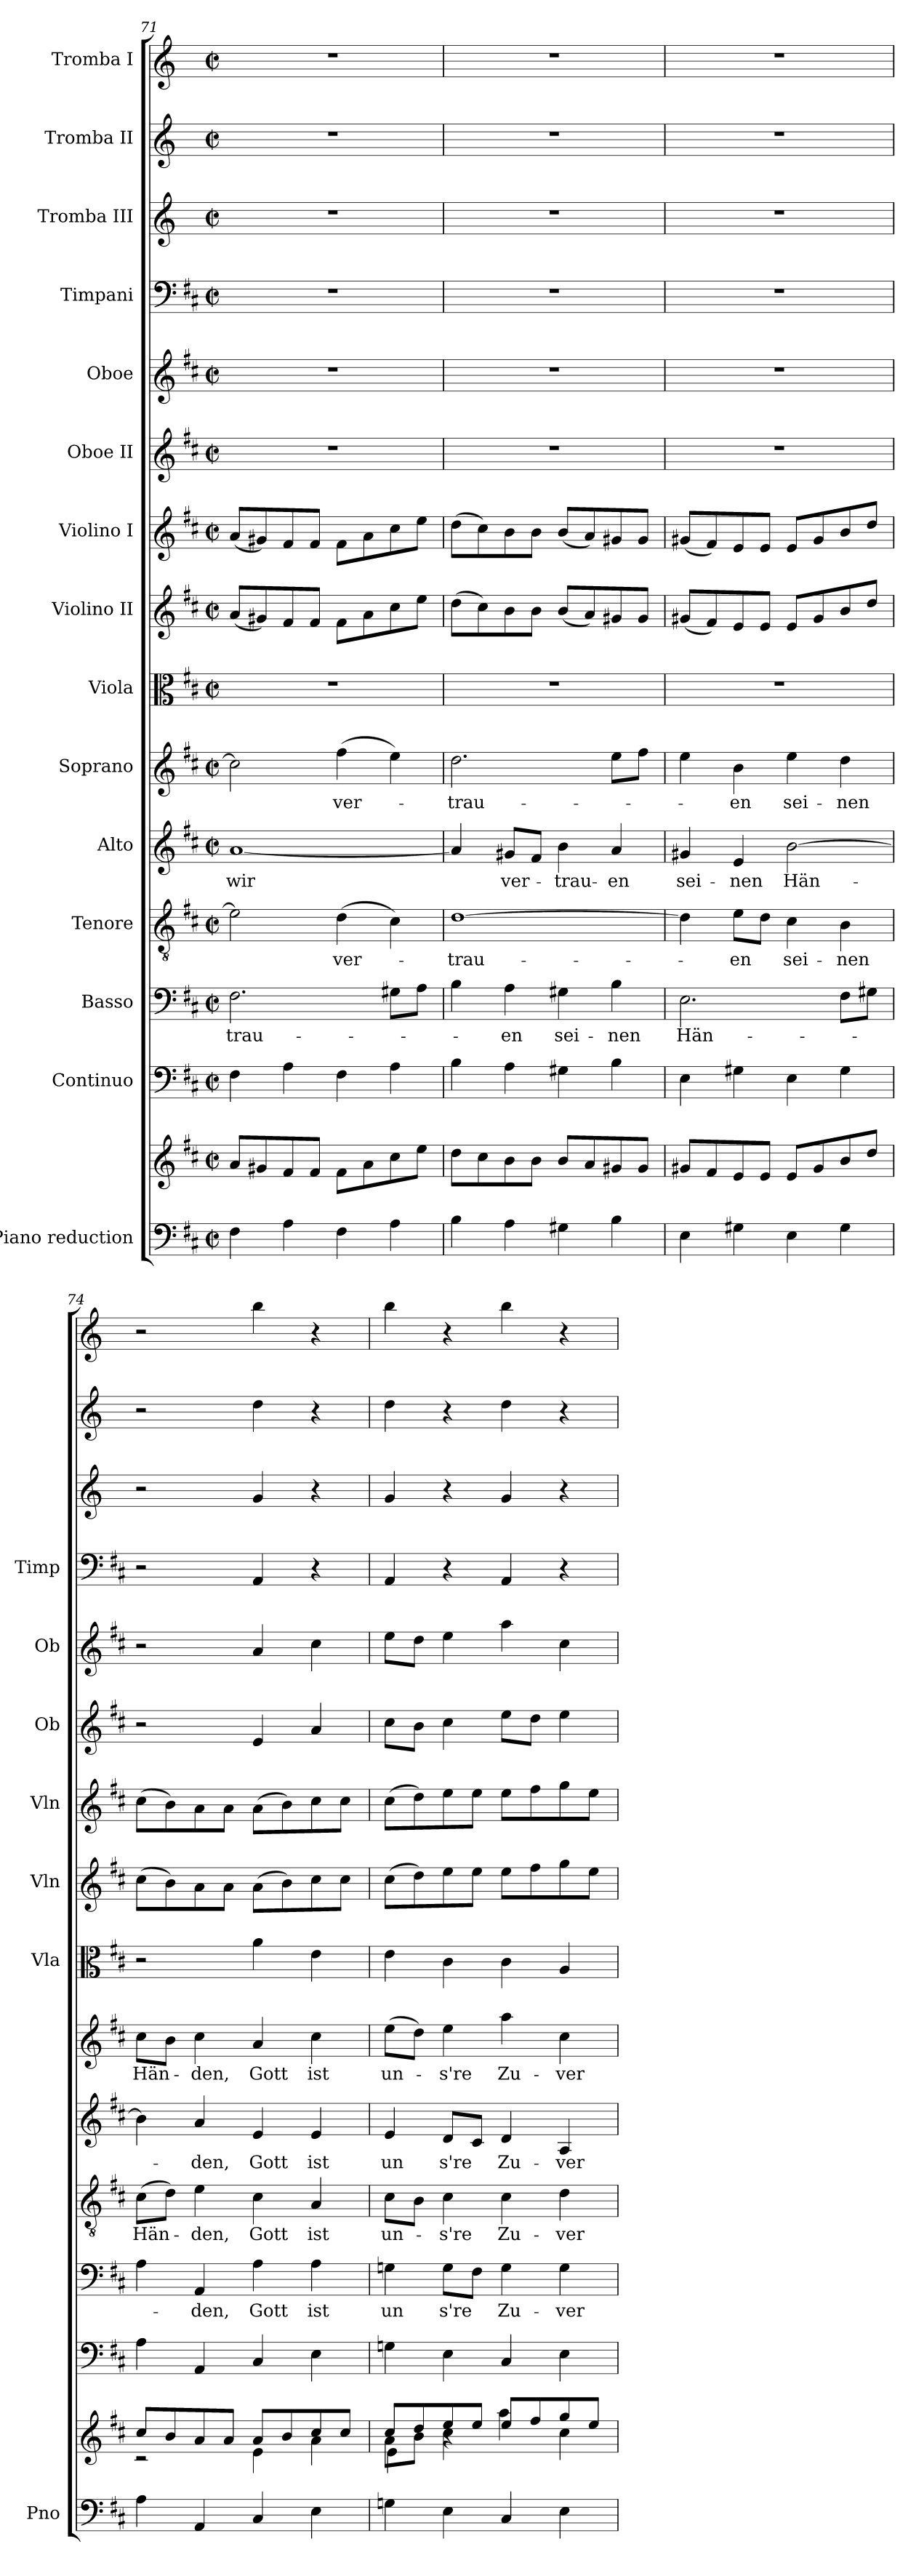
**kern	**kern	**kern	**kern	**text	**kern	**text	**kern	**text	**kern	**text	**kern	**kern	**kern	**kern	**kern	**kern	**kern	**kern	**kern
*part15	*part15	*part14	*part13	*part13	*part12	*part12	*part11	*part11	*part10	*part10	*part9	*part8	*part7	*part6	*part5	*part4	*part3	*part2	*part1
*staff16	*staff15	*staff14	*staff13	*staff13	*staff12	*staff12	*staff11	*staff11	*staff10	*staff10	*staff9	*staff8	*staff7	*staff6	*staff5	*staff4	*staff3	*staff2	*staff1
*I"Piano reduction	*	*I"Continuo	*I"Basso	*	*I"Tenore	*	*I"Alto	*	*I"Soprano	*	*I"Viola	*I"Violino II	*I"Violino I	*I"Oboe II	*I"Oboe	*I"Timpani	*I"Tromba III	*I"Tromba II	*I"Tromba I
*I'Pno	*	*	*	*	*	*	*	*	*	*	*I'Vla	*I'Vln	*I'Vln	*I'Ob	*I'Ob	*I'Timp	*	*	*
*clefF4	*clefG2	*clefF4	*clefF4	*	*clefGv2	*	*clefG2	*	*clefG2	*	*clefC3	*clefG2	*clefG2	*clefG2	*clefG2	*clefF4	*clefG2	*clefG2	*clefG2
*	*	*	*	*	*	*	*	*	*	*	*	*	*	*	*	*	*ITrd-1c-2	*ITrd-1c-2	*ITrd-1c-2
*k[f#c#]	*k[f#c#]	*k[f#c#]	*k[f#c#]	*	*k[f#c#]	*	*k[f#c#]	*	*k[f#c#]	*	*k[f#c#]	*k[f#c#]	*k[f#c#]	*k[f#c#]	*k[f#c#]	*k[f#c#]	*k[f#c#]	*k[f#c#]	*k[f#c#]
*M2/2	*M2/2	*M2/2	*M2/2	*	*M2/2	*	*M2/2	*	*M2/2	*	*M2/2	*M2/2	*M2/2	*M2/2	*M2/2	*M2/2	*M2/2	*M2/2	*M2/2
*met(c|)	*met(c|)	*met(c|)	*met(c|)	*	*met(c|)	*	*met(c|)	*	*met(c|)	*	*met(c|)	*met(c|)	*met(c|)	*met(c|)	*met(c|)	*met(c|)	*met(c|)	*met(c|)	*met(c|)
=71	=71	=71	=71	=71	=71	=71	=71	=71	=71	=71	=71	=71	=71	=71	=71	=71	=71	=71	=71
!	!	!	!	!LO:LY:b	!	!	!	!LO:LY:b	!	!	!	!	!	!	!	!	!	!	!
4F#\	8a/L	4F#\	2.F#\	-trau-	2e\]	.	[1a	wir	2cc#\]	.	1r	(8a/L	(8a/L	1r	1r	1r	1r	1r	1r
.	8g#X/	.	.	.	.	.	.	.	.	.	.	8g#X/)	8g#X/)	.	.	.	.	.	.
4A\	8f#/	4A\	.	.	.	.	.	.	.	.	.	8f#/	8f#/	.	.	.	.	.	.
.	8f#/J	.	.	.	.	.	.	.	.	.	.	8f#/J	8f#/J	.	.	.	.	.	.
!	!	!	!	!	!	!LO:LY:b	!	!	!	!LO:LY:b	!	!	!	!	!	!	!	!	!
4F#\	8f#\L	4F#\	.	.	(4d\	ver-	.	.	(4ff#\	ver-	.	8f#\L	8f#\L	.	.	.	.	.	.
.	8a\	.	.	.	.	.	.	.	.	.	.	8a\	8a\	.	.	.	.	.	.
4A\	8cc#\	4A\	8G#X\L	.	4c#\)	.	.	.	4ee\)	.	.	8cc#\	8cc#\	.	.	.	.	.	.
.	8ee\J	.	8A\J	.	.	.	.	.	.	.	.	8ee\J	8ee\J	.	.	.	.	.	.
=72	=72	=72	=72	=72	=72	=72	=72	=72	=72	=72	=72	=72	=72	=72	=72	=72	=72	=72	=72
!	!	!	!	!	!	!LO:LY:b	!	!	!	!LO:LY:b	!	!	!	!	!	!	!	!	!
4B\	8dd\L	4B\	4B\	.	[1d	-trau-	4a/]	.	2.dd\	-trau-	1r	(8dd\L	(8dd\L	1r	1r	1r	1r	1r	1r
.	8cc#\	.	.	.	.	.	.	.	.	.	.	8cc#\)	8cc#\)	.	.	.	.	.	.
!	!	!	!	!LO:LY:b	!	!	!	!LO:LY:b	!	!	!	!	!	!	!	!	!	!	!
4A\	8b\	4A\	4A\	-en	.	.	8g#X/L	ver-	.	.	.	8b\	8b\	.	.	.	.	.	.
.	8b\J	.	.	.	.	.	8f#/J	.	.	.	.	8b\J	8b\J	.	.	.	.	.	.
!	!	!	!	!LO:LY:b	!	!	!	!LO:LY:b	!	!	!	!	!	!	!	!	!	!	!
4G#X\	8b/L	4G#X\	4G#X\	sei-	.	.	4b\	-trau-	.	.	.	(8b/L	(8b/L	.	.	.	.	.	.
.	8a/	.	.	.	.	.	.	.	.	.	.	8a/)	8a/)	.	.	.	.	.	.
!	!	!	!	!LO:LY:b	!	!	!	!LO:LY:b	!	!	!	!	!	!	!	!	!	!	!
4B\	8g#X/	4B\	4B\	-nen	.	.	4a/	-en	8ee\L	.	.	8g#X/	8g#X/	.	.	.	.	.	.
.	8g#/J	.	.	.	.	.	.	.	8ff#\J	.	.	8g#/J	8g#/J	.	.	.	.	.	.
=73	=73	=73	=73	=73	=73	=73	=73	=73	=73	=73	=73	=73	=73	=73	=73	=73	=73	=73	=73
!	!	!	!	!LO:LY:b	!	!	!	!LO:LY:b	!	!	!	!	!	!	!	!	!	!	!
4E\	8g#X/L	4E\	2.E\	Hän-	4d\]	.	4g#X/	sei-	4ee\	.	1r	(8g#X/L	(8g#X/L	1r	1r	1r	1r	1r	1r
.	8f#/	.	.	.	.	.	.	.	.	.	.	8f#/)	8f#/)	.	.	.	.	.	.
!	!	!	!	!	!	!LO:LY:b	!	!LO:LY:b	!	!LO:LY:b	!	!	!	!	!	!	!	!	!
4G#X\	8e/	4G#X\	.	.	8e\L	-en	4e/	-nen	4b\	-en	.	8e/	8e/	.	.	.	.	.	.
.	8e/J	.	.	.	8d\J	.	.	.	.	.	.	8e/J	8e/J	.	.	.	.	.	.
!	!	!	!	!	!	!LO:LY:b	!	!LO:LY:b	!	!LO:LY:b	!	!	!	!	!	!	!	!	!
4E\	8e/L	4E\	.	.	4c#\	sei-	[2b\	Hän-	4ee\	sei-	.	8e/L	8e/L	.	.	.	.	.	.
.	8g#/	.	.	.	.	.	.	.	.	.	.	8g#/	8g#/	.	.	.	.	.	.
!	!	!	!	!	!	!LO:LY:b	!	!	!	!LO:LY:b	!	!	!	!	!	!	!	!	!
4G#\	8b/	4G#\	8F#\L	.	4B\	-nen	.	.	4dd\	-nen	.	8b/	8b/	.	.	.	.	.	.
.	8dd/J	.	8G#X\J	.	.	.	.	.	.	.	.	8dd/J	8dd/J	.	.	.	.	.	.
!!LO:PB:g=z
=74	=74	=74	=74	=74	=74	=74	=74	=74	=74	=74	=74	=74	=74	=74	=74	=74	=74	=74	=74
*	*^	*	*	*	*	*	*	*	*	*	*	*	*	*	*	*	*	*	*
!	!	!	!	!	!	!	!LO:LY:b	!	!	!	!LO:LY:b	!	!	!	!	!	!	!	!	!
4A\	8cc#/L	2r	4A\	4A\	.	(8c#\L	Hän-	4b\]	.	8cc#\L	Hän-	2r	(8cc#\L	(8cc#\L	2r	2r	2r	2r	2r	2r
.	8b/	.	.	.	.	8d\J)	.	.	.	8b\J	.	.	8b\)	8b\)	.	.	.	.	.	.
!	!	!	!	!	!LO:LY:b	!	!LO:LY:b	!	!LO:LY:b	!	!LO:LY:b	!	!	!	!	!	!	!	!	!
4AA/	8a/	.	4AA/	4AA/	-den,	4e\	-den,	4a/	-den,	4cc#\	-den,	.	8a\	8a\	.	.	.	.	.	.
.	8a/J	.	.	.	.	.	.	.	.	.	.	.	8a\J	8a\J	.	.	.	.	.	.
!	!	!	!	!	!LO:LY:b	!	!LO:LY:b	!	!LO:LY:b	!	!LO:LY:b	!	!	!	!	!	!	!	!	!
4C#/	8a/L	4e\	4C#/	4A\	Gott	4c#\	Gott	4e/	Gott	4a/	Gott	4a\	(8a\L	(8a\L	4e/	4a/	4AA/	4a/	4ee\	4ccc#\
.	8b/	.	.	.	.	.	.	.	.	.	.	.	8b\)	8b\)	.	.	.	.	.	.
!	!	!	!	!	!LO:LY:b	!	!LO:LY:b	!	!LO:LY:b	!	!LO:LY:b	!	!	!	!	!	!	!	!	!
4E\	8cc#/	4a\	4E\	4A\	ist	4A/	ist	4e/	ist	4cc#\	ist	4e\	8cc#\	8cc#\	4a/	4cc#\	4r	4r	4r	4r
.	8cc#/J	.	.	.	.	.	.	.	.	.	.	.	8cc#\J	8cc#\J	.	.	.	.	.	.
=75	=75	=75	=75	=75	=75	=75	=75	=75	=75	=75	=75	=75	=75	=75	=75	=75	=75	=75	=75	=75
*	*	*^	*	*	*	*	*	*	*	*	*	*	*	*	*	*	*	*	*	*
!	!	!	!	!	!	!LO:LY:b	!	!LO:LY:b	!	!LO:LY:b	!	!LO:LY:b	!	!	!	!	!	!	!	!	!
4Gn\	8cc#/L	8a\L	4e\	4Gn\	4Gn\	un	8c#\L	un-	4e/	un	(8ee\L	un-	4e\	(8cc#\L	(8cc#\L	8cc#\L	8ee\L	4AA/	4a/	4ee\	4ccc#\
.	8dd/	8b\J	.	.	.	.	8B\J	.	.	.	8dd\J)	.	.	8dd\)	8dd\)	8b\J	8dd\J	.	.	.	.
!	!	!	!	!	!	!LO:LY:b	!	!LO:LY:b	!	!LO:LY:b	!	!LO:LY:b	!	!	!	!	!	!	!	!	!
4E\	8ee/	4cc#\	4r	4E\	8G\L	s're	4c#\	-s're	8d/L	s're	4ee\	-s're	4c#\	8ee\	8ee\	4cc#\	4ee\	4r	4r	4r	4r
.	8ee/J	.	.	.	8F#\J	.	.	.	8c#/J	.	.	.	.	8ee\J	8ee\J	.	.	.	.	.	.
!	!	!	!	!	!	!LO:LY:b	!	!LO:LY:b	!	!LO:LY:b	!	!LO:LY:b	!	!	!	!	!	!	!	!	!
4C#/	8ee/L	4aa\	2ryy	4C#/	4G\	Zu-	4c#\	Zu-	4d/	Zu-	4aa\	Zu-	4c#\	8ee\L	8ee\L	8ee\L	4aa\	4AA/	4a/	4ee\	4ccc#\
.	8ff#/	.	.	.	.	.	.	.	.	.	.	.	.	8ff#\	8ff#\	8dd\J	.	.	.	.	.
!	!	!	!	!	!	!LO:LY:b	!	!LO:LY:b	!	!LO:LY:b	!	!LO:LY:b	!	!	!	!	!	!	!	!	!
4E\	8gg/	4cc#\	.	4E\	4G\	-ver-	4d\	-ver-	4A/	-ver-	4cc#\	-ver-	4A/	8gg\	8gg\	4ee\	4cc#\	4r	4r	4r	4r
.	8ee/J	.	.	.	.	.	.	.	.	.	.	.	.	8ee\J	8ee\J	.	.	.	.	.	.
*	*v	*v	*v	*	*	*	*	*	*	*	*	*	*	*	*	*	*	*	*	*	*
=	=	=	=	=	=	=	=	=	=	=	=	=	=	=	=	=	=	=	=
*-	*-	*-	*-	*-	*-	*-	*-	*-	*-	*-	*-	*-	*-	*-	*-	*-	*-	*-	*-
